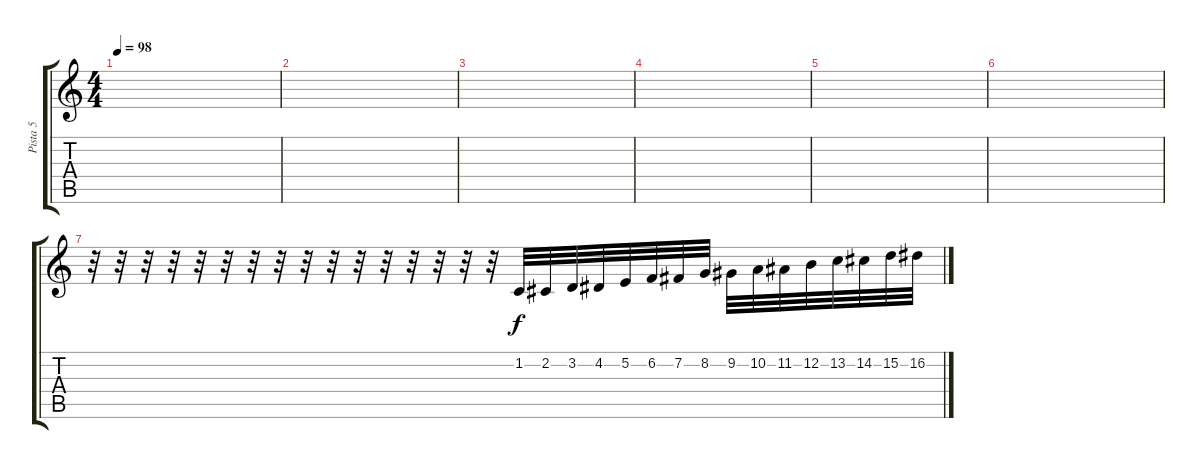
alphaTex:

\track ("Pista 5" "Pista 5") {instrument violin}
\staff {score tabs}
\tuning (E4 B3 G3 D3 A2 E2) {hide}
\ts (4 4)
\tempo 98
\clef g2
\ks c
|
|
|
|
|
|
r.32 r.32 r.32 r.32 r.32 r.32 r.32 r.32 r.32 r.32 r.32 r.32 r.32 r.32 r.32 r.32 1.2.32 2.2.32 3.2.32 4.2.32 5.2.32 6.2.32 7.2.32 8.2.32 9.2.32 10.2.32 11.2.32 12.2.32 13.2.32 14.2.32 15.2.32 16.2.32
